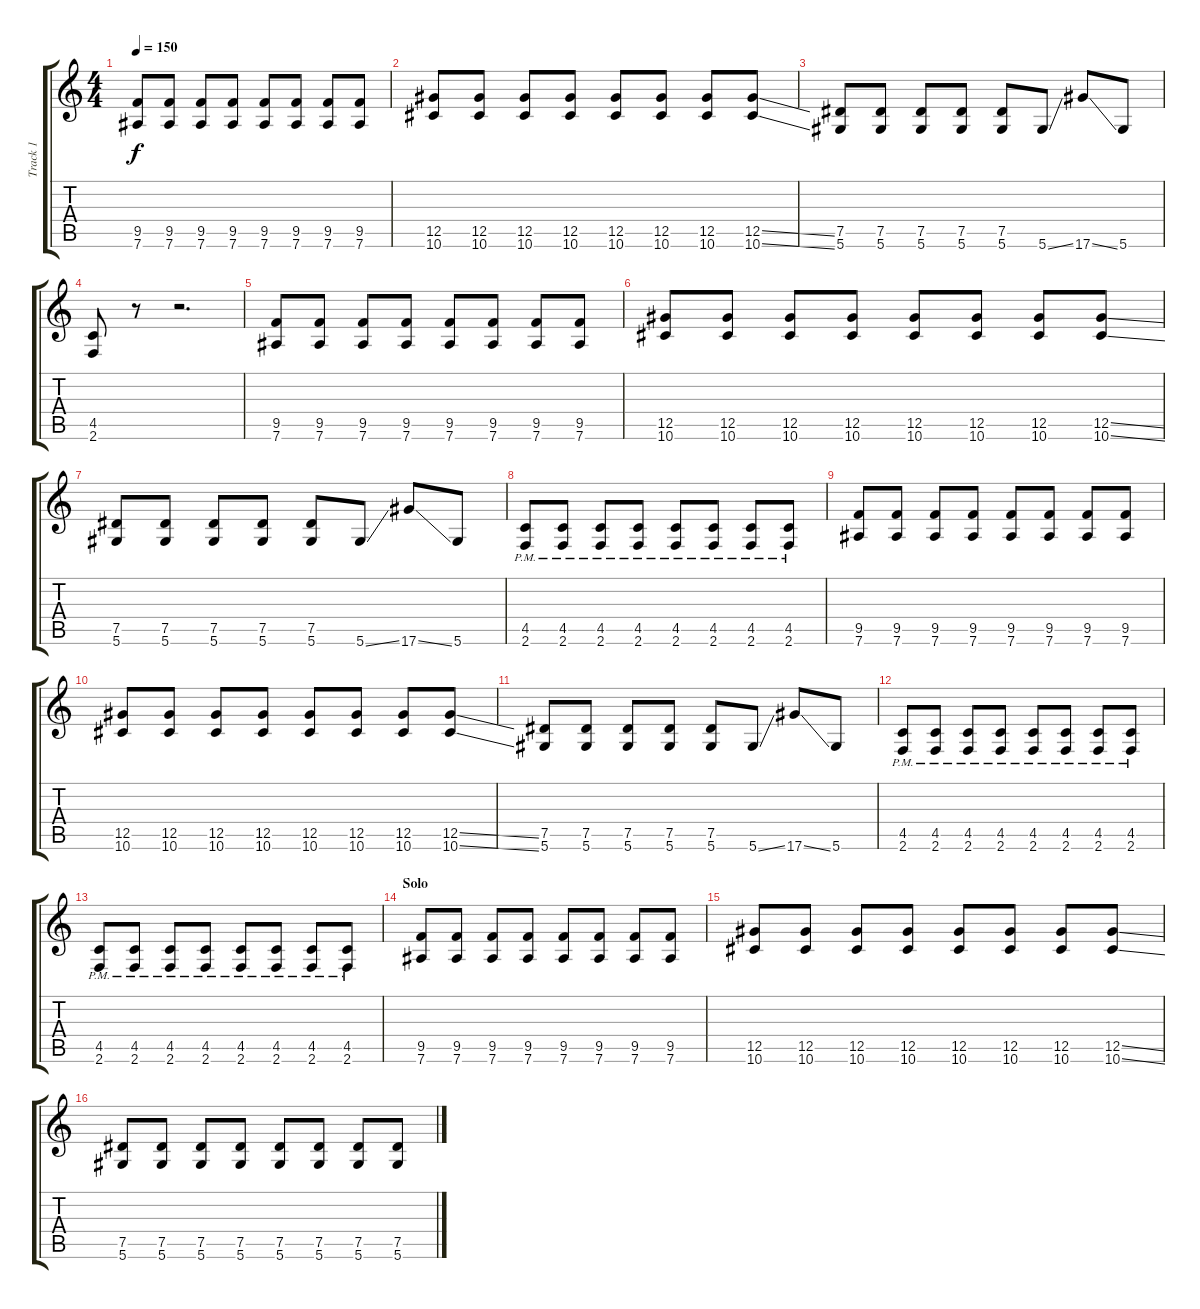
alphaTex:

\track ("Track 1" "Track 1") {instrument distortionguitar}
\staff {score tabs}
\tuning (Eb4 Bb3 Gb3 Db3 Ab2 Eb2) {hide}
\ts (4 4)
\tempo 150
\clef g2
\ks c
(9.5 7.6).8{dy f} (9.5 7.6).8 (9.5 7.6).8 (9.5 7.6).8 (9.5 7.6).8 (9.5 7.6).8 (9.5 7.6).8 (9.5 7.6).8 |
(12.5 10.6).8 (12.5 10.6).8 (12.5 10.6).8 (12.5 10.6).8 (12.5 10.6).8 (12.5 10.6).8 (12.5 10.6).8 (12.5{ss} 10.6{ss}).8 |
(7.5 5.6).8 (7.5 5.6).8 (7.5 5.6).8 (7.5 5.6).8 (7.5 5.6).8 5.6{ss}.8 17.6{ss}.8 5.6.8 |
(4.5 2.6).8 r.8 r.2{d} |
(9.5 7.6).8 (9.5 7.6).8 (9.5 7.6).8 (9.5 7.6).8 (9.5 7.6).8 (9.5 7.6).8 (9.5 7.6).8 (9.5 7.6).8 |
(12.5 10.6).8 (12.5 10.6).8 (12.5 10.6).8 (12.5 10.6).8 (12.5 10.6).8 (12.5 10.6).8 (12.5 10.6).8 (12.5{ss} 10.6{ss}).8 |
(7.5 5.6).8 (7.5 5.6).8 (7.5 5.6).8 (7.5 5.6).8 (7.5 5.6).8 5.6{ss}.8 17.6{ss}.8 5.6.8 |
(4.5{pm} 2.6{pm}).8 (4.5{pm} 2.6{pm}).8 (4.5{pm} 2.6{pm}).8 (4.5{pm} 2.6{pm}).8 (4.5{pm} 2.6{pm}).8 (4.5{pm} 2.6{pm}).8 (4.5{pm} 2.6{pm}).8 (4.5{pm} 2.6{pm}).8 |
(9.5 7.6).8 (9.5 7.6).8 (9.5 7.6).8 (9.5 7.6).8 (9.5 7.6).8 (9.5 7.6).8 (9.5 7.6).8 (9.5 7.6).8 |
(12.5 10.6).8 (12.5 10.6).8 (12.5 10.6).8 (12.5 10.6).8 (12.5 10.6).8 (12.5 10.6).8 (12.5 10.6).8 (12.5{ss} 10.6{ss}).8 |
(7.5 5.6).8 (7.5 5.6).8 (7.5 5.6).8 (7.5 5.6).8 (7.5 5.6).8 5.6{ss}.8 17.6{ss}.8 5.6.8 |
(4.5{pm} 2.6{pm}).8 (4.5{pm} 2.6{pm}).8 (4.5{pm} 2.6{pm}).8 (4.5{pm} 2.6{pm}).8 (4.5{pm} 2.6{pm}).8 (4.5{pm} 2.6{pm}).8 (4.5{pm} 2.6{pm}).8 (4.5{pm} 2.6{pm}).8 |
(4.5{pm} 2.6{pm}).8 (4.5{pm} 2.6{pm}).8 (4.5{pm} 2.6{pm}).8 (4.5{pm} 2.6{pm}).8 (4.5{pm} 2.6{pm}).8 (4.5{pm} 2.6{pm}).8 (4.5{pm} 2.6{pm}).8 (4.5{pm} 2.6{pm}).8 |
\section ("" "Solo")
(9.5 7.6).8 (9.5 7.6).8 (9.5 7.6).8 (9.5 7.6).8 (9.5 7.6).8 (9.5 7.6).8 (9.5 7.6).8 (9.5 7.6).8 |
(12.5 10.6).8 (12.5 10.6).8 (12.5 10.6).8 (12.5 10.6).8 (12.5 10.6).8 (12.5 10.6).8 (12.5 10.6).8 (12.5{ss} 10.6{ss}).8 |
(7.5 5.6).8 (7.5 5.6).8 (7.5 5.6).8 (7.5 5.6).8 (7.5 5.6).8 (7.5 5.6).8 (7.5 5.6).8 (7.5 5.6).8
